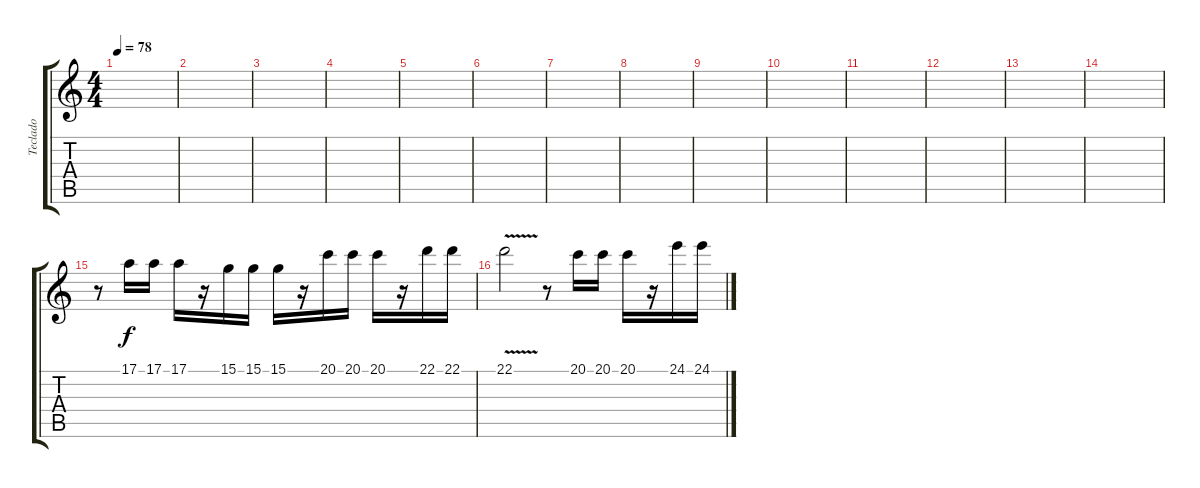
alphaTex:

\track ("Teclado" "Teclado") {instrument stringensemble1}
\staff {score tabs}
\tuning (E4 B3 G3 D3 A2 E2) {hide}
\ts (4 4)
\tempo 78
\clef g2
\ks c
|
|
|
|
|
|
|
|
|
|
|
|
|
|
r.8 17.1.16 17.1.16 17.1.16 r.16 15.1.16 15.1.16 15.1.16 r.16 20.1.16 20.1.16 20.1.16 r.16 22.1.16 22.1.16 |
22.1{v}.2 r.8 20.1.16 20.1.16 20.1.16 r.16 24.1.16 24.1.16
